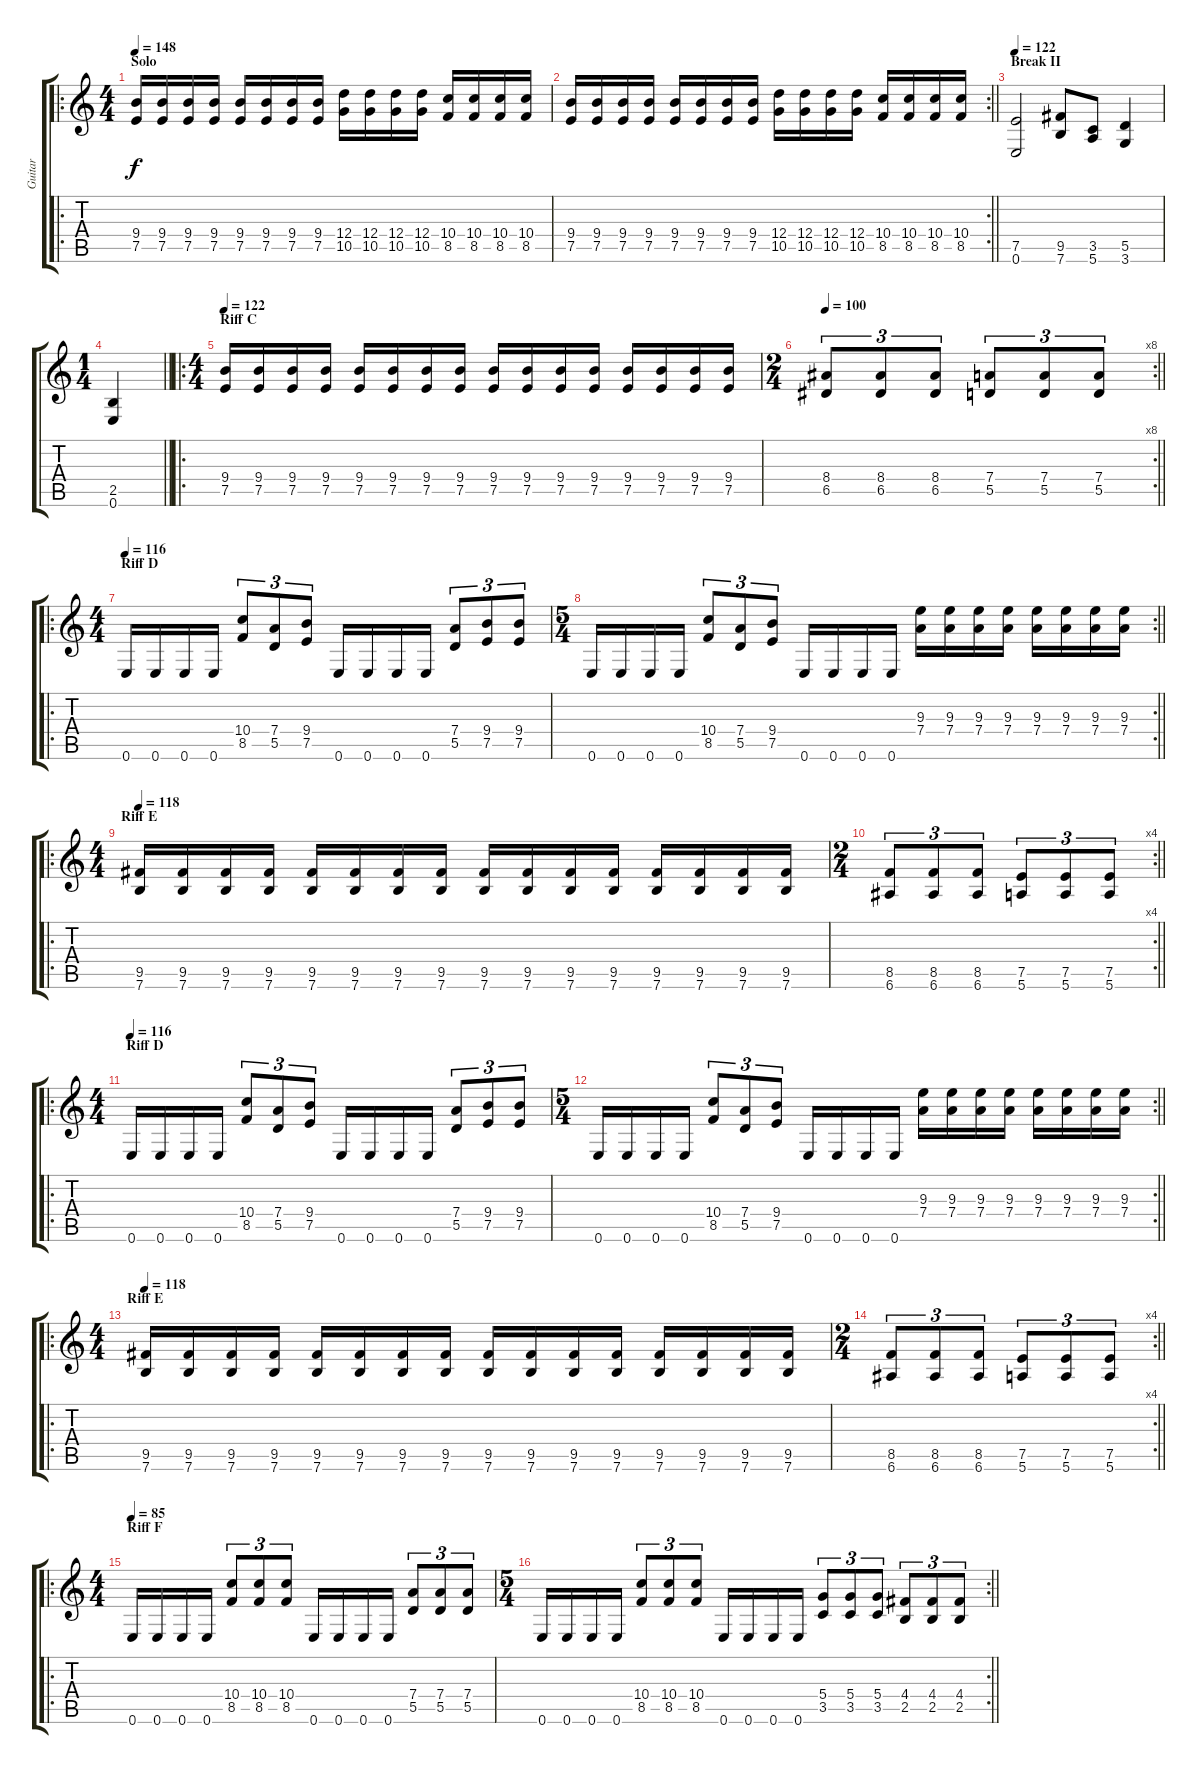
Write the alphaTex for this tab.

\track ("Guitar" "Guitar") {instrument distortionguitar}
\staff {score tabs}
\tuning (E4 B3 G3 D3 A2 E2) {hide}
\ro
\ts (4 4)
\section ("" "Solo")
\tempo 148
\clef g2
\ks c
(9.4 7.5).16{dy f} (9.4 7.5).16 (9.4 7.5).16 (9.4 7.5).16 (9.4 7.5).16 (9.4 7.5).16 (9.4 7.5).16 (9.4 7.5).16 (12.4 10.5).16 (12.4 10.5).16 (12.4 10.5).16 (12.4 10.5).16 (10.4 8.5).16 (10.4 8.5).16 (10.4 8.5).16 (10.4 8.5).16 |
\rc 2
\barLineRight lightlight
(9.4 7.5).16 (9.4 7.5).16 (9.4 7.5).16 (9.4 7.5).16 (9.4 7.5).16 (9.4 7.5).16 (9.4 7.5).16 (9.4 7.5).16 (12.4 10.5).16 (12.4 10.5).16 (12.4 10.5).16 (12.4 10.5).16 (10.4 8.5).16 (10.4 8.5).16 (10.4 8.5).16 (10.4 8.5).16 |
\section ("" "Break II")
\tempo 122
(7.5 0.6).2 (9.5 7.6).8 (3.5 5.6).8 (5.5 3.6).4 |
\ts (1 4)
\barLineRight lightlight
(2.5 0.6).4 |
\ro
\ts (4 4)
\section ("" "Riff C")
\tempo 122
(9.4 7.5).16 (9.4 7.5).16 (9.4 7.5).16 (9.4 7.5).16 (9.4 7.5).16 (9.4 7.5).16 (9.4 7.5).16 (9.4 7.5).16 (9.4 7.5).16 (9.4 7.5).16 (9.4 7.5).16 (9.4 7.5).16 (9.4 7.5).16 (9.4 7.5).16 (9.4 7.5).16 (9.4 7.5).16 |
\rc 8
\ts (2 4)
\tempo 100
\barLineRight lightlight
(8.4 6.5).8{tu (3 2)} (8.4 6.5).8{tu (3 2)} (8.4 6.5).8{tu (3 2)} (7.4 5.5).8{tu (3 2)} (7.4 5.5).8{tu (3 2) beam merge} (7.4 5.5).8{tu (3 2)} |
\ro
\ts (4 4)
\section ("" "Riff D")
\tempo 116
0.6.16 0.6.16 0.6.16 0.6.16 (10.4 8.5).8{tu (3 2) beam merge} (7.4 5.5).8{tu (3 2) beam merge} (9.4 7.5).8{tu (3 2) beam split} 0.6.16 0.6.16 0.6.16 0.6.16 (7.4 5.5).8{tu (3 2)} (9.4 7.5).8{tu (3 2)} (9.4 7.5).8{tu (3 2)} |
\rc 2
\ts (5 4)
\barLineRight lightlight
0.6.16 0.6.16 0.6.16 0.6.16 (10.4 8.5).8{tu (3 2) beam merge} (7.4 5.5).8{tu (3 2) beam merge} (9.4 7.5).8{tu (3 2)} 0.6.16 0.6.16 0.6.16 0.6.16 (9.3 7.4).16 (9.3 7.4).16 (9.3 7.4).16 (9.3 7.4).16 (9.3 7.4).16 (9.3 7.4).16 (9.3 7.4).16 (9.3 7.4).16 |
\ro
\ts (4 4)
\section ("" "Riff E")
\tempo 118
(9.5 7.6).16 (9.5 7.6).16 (9.5 7.6).16 (9.5 7.6).16 (9.5 7.6).16 (9.5 7.6).16 (9.5 7.6).16 (9.5 7.6).16 (9.5 7.6).16 (9.5 7.6).16 (9.5 7.6).16 (9.5 7.6).16 (9.5 7.6).16 (9.5 7.6).16 (9.5 7.6).16 (9.5 7.6).16 |
\rc 4
\ts (2 4)
\barLineRight lightlight
(8.5 6.6).8{tu (3 2)} (8.5 6.6).8{tu (3 2) beam merge} (8.5 6.6).8{tu (3 2)} (7.5 5.6).8{tu (3 2)} (7.5 5.6).8{tu (3 2) beam merge} (7.5 5.6).8{tu (3 2)} |
\ro
\ts (4 4)
\section ("" "Riff D")
\tempo 116
0.6.16 0.6.16 0.6.16 0.6.16 (10.4 8.5).8{tu (3 2) beam merge} (7.4 5.5).8{tu (3 2) beam merge} (9.4 7.5).8{tu (3 2) beam split} 0.6.16 0.6.16 0.6.16 0.6.16 (7.4 5.5).8{tu (3 2)} (9.4 7.5).8{tu (3 2)} (9.4 7.5).8{tu (3 2)} |
\rc 2
\ts (5 4)
\barLineRight lightlight
0.6.16 0.6.16 0.6.16 0.6.16 (10.4 8.5).8{tu (3 2) beam merge} (7.4 5.5).8{tu (3 2) beam merge} (9.4 7.5).8{tu (3 2)} 0.6.16 0.6.16 0.6.16 0.6.16 (9.3 7.4).16 (9.3 7.4).16 (9.3 7.4).16 (9.3 7.4).16 (9.3 7.4).16 (9.3 7.4).16 (9.3 7.4).16 (9.3 7.4).16 |
\ro
\ts (4 4)
\section ("" "Riff E")
\tempo 118
(9.5 7.6).16 (9.5 7.6).16 (9.5 7.6).16 (9.5 7.6).16 (9.5 7.6).16 (9.5 7.6).16 (9.5 7.6).16 (9.5 7.6).16 (9.5 7.6).16 (9.5 7.6).16 (9.5 7.6).16 (9.5 7.6).16 (9.5 7.6).16 (9.5 7.6).16 (9.5 7.6).16 (9.5 7.6).16 |
\rc 4
\ts (2 4)
\barLineRight lightlight
(8.5 6.6).8{tu (3 2)} (8.5 6.6).8{tu (3 2) beam merge} (8.5 6.6).8{tu (3 2)} (7.5 5.6).8{tu (3 2)} (7.5 5.6).8{tu (3 2) beam merge} (7.5 5.6).8{tu (3 2)} |
\ro
\ts (4 4)
\section ("" "Riff F")
\tempo 85
0.6.16 0.6.16 0.6.16 0.6.16 (10.4 8.5).8{tu (3 2)} (10.4 8.5).8{tu (3 2) beam merge} (10.4 8.5).8{tu (3 2) beam split} 0.6.16 0.6.16 0.6.16 0.6.16 (7.4 5.5).8{tu (3 2)} (7.4 5.5).8{tu (3 2)} (7.4 5.5).8{tu (3 2)} |
\rc 2
\ts (5 4)
\barLineRight lightlight
0.6.16 0.6.16 0.6.16 0.6.16 (10.4 8.5).8{tu (3 2)} (10.4 8.5).8{tu (3 2)} (10.4 8.5).8{tu (3 2)} 0.6.16 0.6.16 0.6.16 0.6.16 (5.4 3.5).8{tu (3 2)} (5.4 3.5).8{tu (3 2)} (5.4 3.5).8{tu (3 2)} (4.4 2.5).8{tu (3 2)} (4.4 2.5).8{tu (3 2)} (4.4 2.5).8{tu (3 2)}
